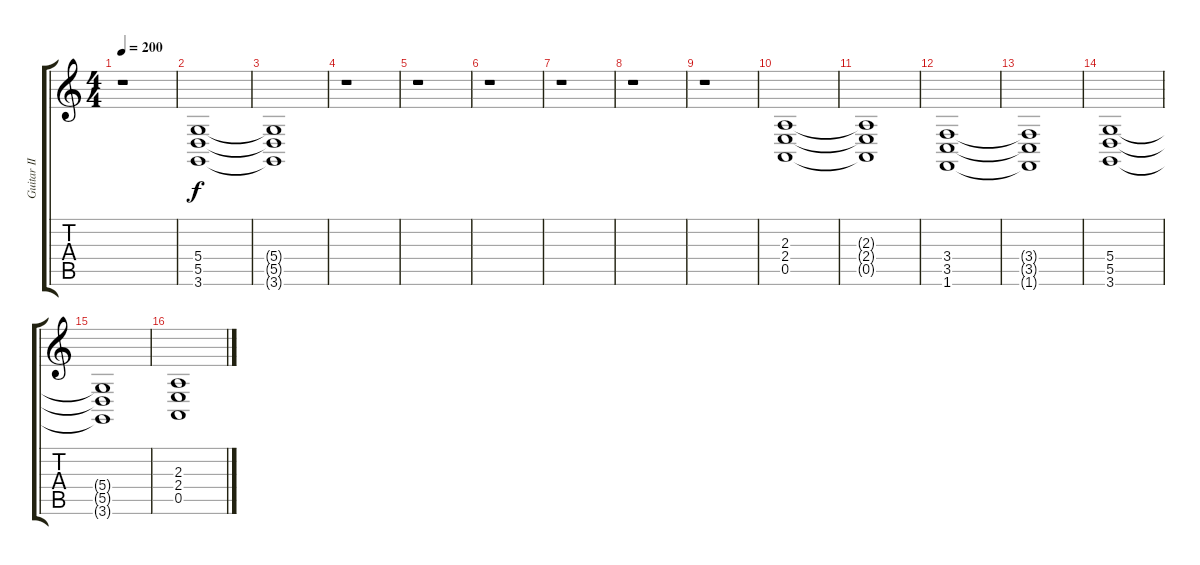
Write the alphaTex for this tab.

\track ("Guitar II" "Guitar II") {instrument lead8bassandlead}
\staff {score tabs}
\tuning (E4 B3 G3 D3 A2 E2) {hide}
\ts (4 4)
\tempo 200
\clef g2
\ks c
r.1{dy f} |
(5.4 5.5 3.6).1 |
(5.4{t} 5.5{t} 3.6{t}).1 |
r.1 |
r.1 |
r.1 |
r.1 |
r.1 |
r.1 |
(2.3 2.4 0.5).1 |
(2.3{t} 2.4{t} 0.5{t}).1 |
(3.4 3.5 1.6).1 |
(3.4{t} 3.5{t} 1.6{t}).1 |
(5.4 5.5 3.6).1 |
(5.4{t} 5.5{t} 3.6{t}).1 |
(2.3 2.4 0.5).1
